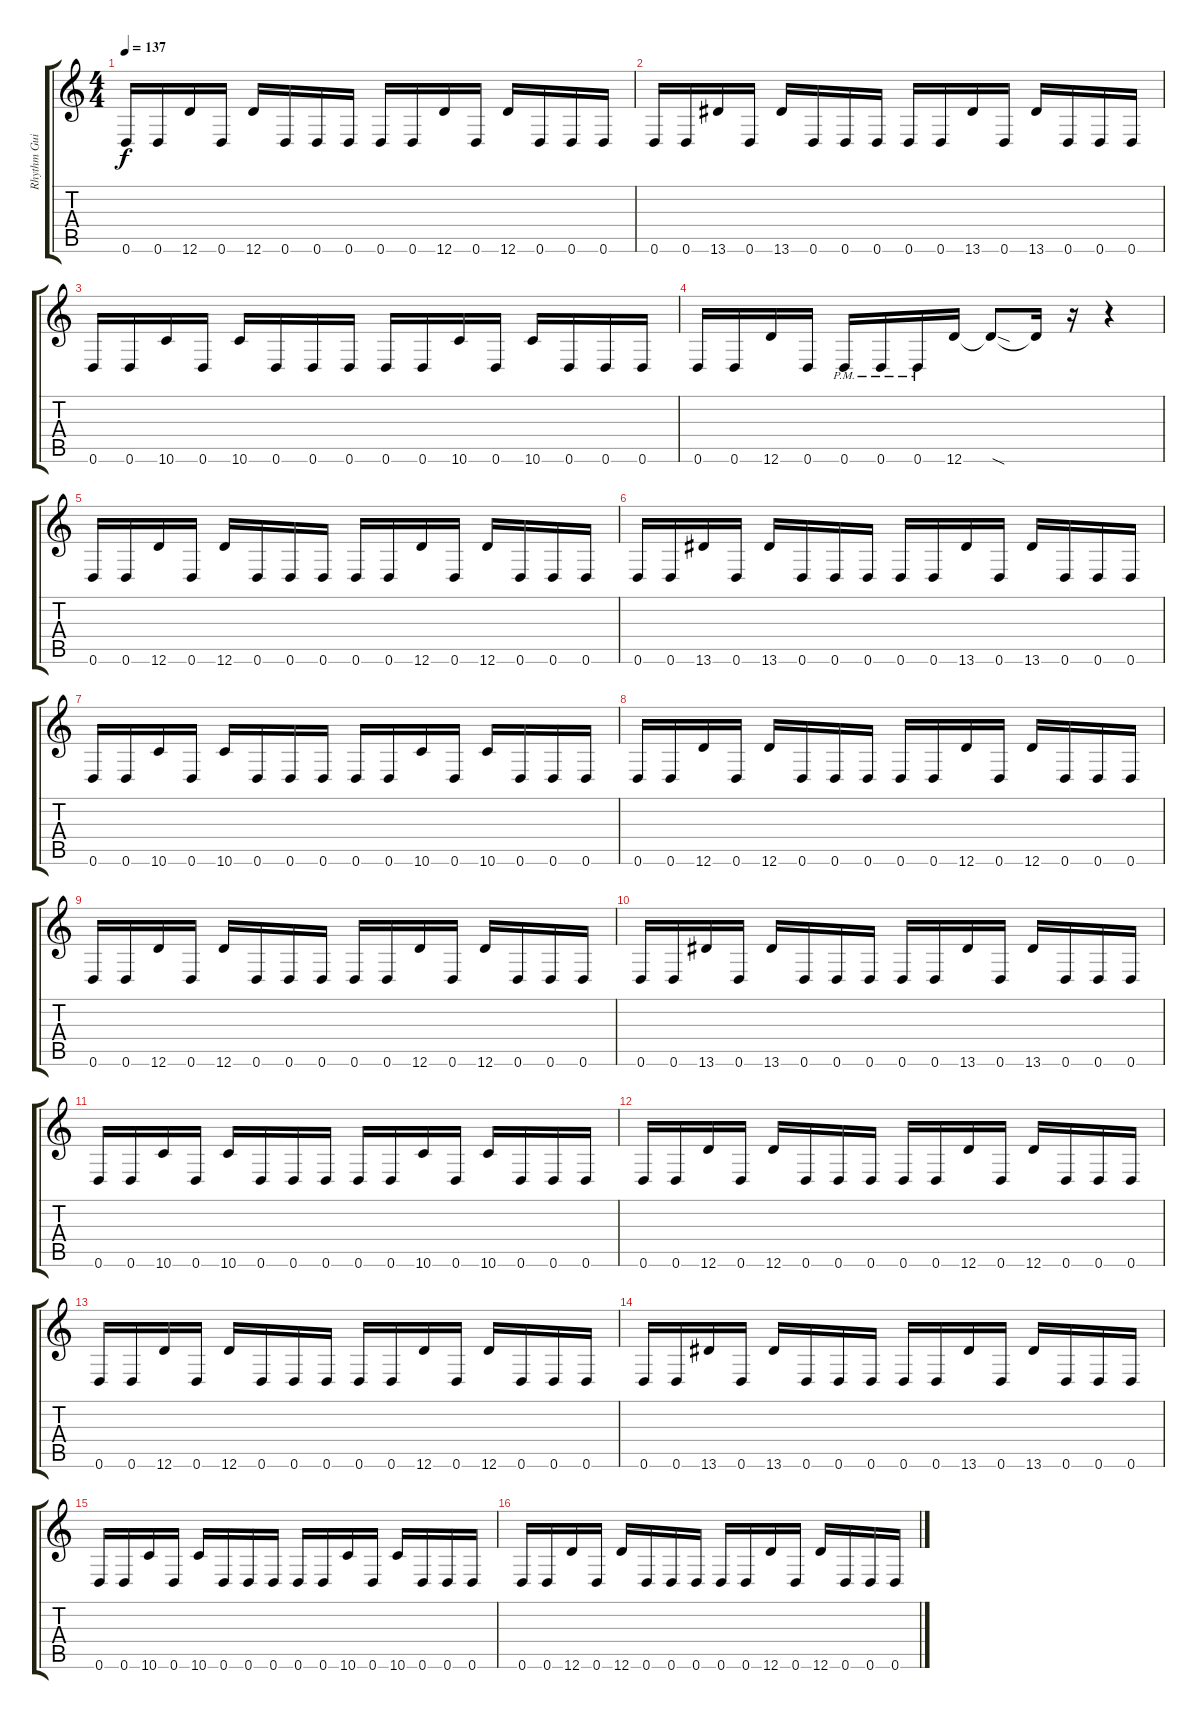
\track ("Rhythm Guitar Right" "Rhythm Gui") {instrument overdrivenguitar}
\staff {score tabs}
\tuning (E4 B3 G3 D3 A2 D2) {hide}
\ts (4 4)
\tempo 137
\clef g2
\ks c
0.6.16{dy f} 0.6.16 12.6.16 0.6.16 12.6.16 0.6.16 0.6.16 0.6.16 0.6.16 0.6.16 12.6.16 0.6.16 12.6.16 0.6.16 0.6.16 0.6.16 |
0.6.16 0.6.16 13.6.16 0.6.16 13.6.16 0.6.16 0.6.16 0.6.16 0.6.16 0.6.16 13.6.16 0.6.16 13.6.16 0.6.16 0.6.16 0.6.16 |
0.6.16 0.6.16 10.6.16 0.6.16 10.6.16 0.6.16 0.6.16 0.6.16 0.6.16 0.6.16 10.6.16 0.6.16 10.6.16 0.6.16 0.6.16 0.6.16 |
0.6.16 0.6.16 12.6.16 0.6.16 0.6{pm}.16 0.6{pm}.16 0.6{pm}.16 12.6.16 12.6{sod t}.8 12.6{t}.16 r.16 r.4 |
0.6.16 0.6.16 12.6.16 0.6.16 12.6.16 0.6.16 0.6.16 0.6.16 0.6.16 0.6.16 12.6.16 0.6.16 12.6.16 0.6.16 0.6.16 0.6.16 |
0.6.16 0.6.16 13.6.16 0.6.16 13.6.16 0.6.16 0.6.16 0.6.16 0.6.16 0.6.16 13.6.16 0.6.16 13.6.16 0.6.16 0.6.16 0.6.16 |
0.6.16 0.6.16 10.6.16 0.6.16 10.6.16 0.6.16 0.6.16 0.6.16 0.6.16 0.6.16 10.6.16 0.6.16 10.6.16 0.6.16 0.6.16 0.6.16 |
0.6.16 0.6.16 12.6.16 0.6.16 12.6.16 0.6.16 0.6.16 0.6.16 0.6.16 0.6.16 12.6.16 0.6.16 12.6.16 0.6.16 0.6.16 0.6.16 |
0.6.16 0.6.16 12.6.16 0.6.16 12.6.16 0.6.16 0.6.16 0.6.16 0.6.16 0.6.16 12.6.16 0.6.16 12.6.16 0.6.16 0.6.16 0.6.16 |
0.6.16 0.6.16 13.6.16 0.6.16 13.6.16 0.6.16 0.6.16 0.6.16 0.6.16 0.6.16 13.6.16 0.6.16 13.6.16 0.6.16 0.6.16 0.6.16 |
0.6.16 0.6.16 10.6.16 0.6.16 10.6.16 0.6.16 0.6.16 0.6.16 0.6.16 0.6.16 10.6.16 0.6.16 10.6.16 0.6.16 0.6.16 0.6.16 |
0.6.16 0.6.16 12.6.16 0.6.16 12.6.16 0.6.16 0.6.16 0.6.16 0.6.16 0.6.16 12.6.16 0.6.16 12.6.16 0.6.16 0.6.16 0.6.16 |
0.6.16 0.6.16 12.6.16 0.6.16 12.6.16 0.6.16 0.6.16 0.6.16 0.6.16 0.6.16 12.6.16 0.6.16 12.6.16 0.6.16 0.6.16 0.6.16 |
0.6.16 0.6.16 13.6.16 0.6.16 13.6.16 0.6.16 0.6.16 0.6.16 0.6.16 0.6.16 13.6.16 0.6.16 13.6.16 0.6.16 0.6.16 0.6.16 |
0.6.16 0.6.16 10.6.16 0.6.16 10.6.16 0.6.16 0.6.16 0.6.16 0.6.16 0.6.16 10.6.16 0.6.16 10.6.16 0.6.16 0.6.16 0.6.16 |
0.6.16 0.6.16 12.6.16 0.6.16 12.6.16 0.6.16 0.6.16 0.6.16 0.6.16 0.6.16 12.6.16 0.6.16 12.6.16 0.6.16 0.6.16 0.6.16
